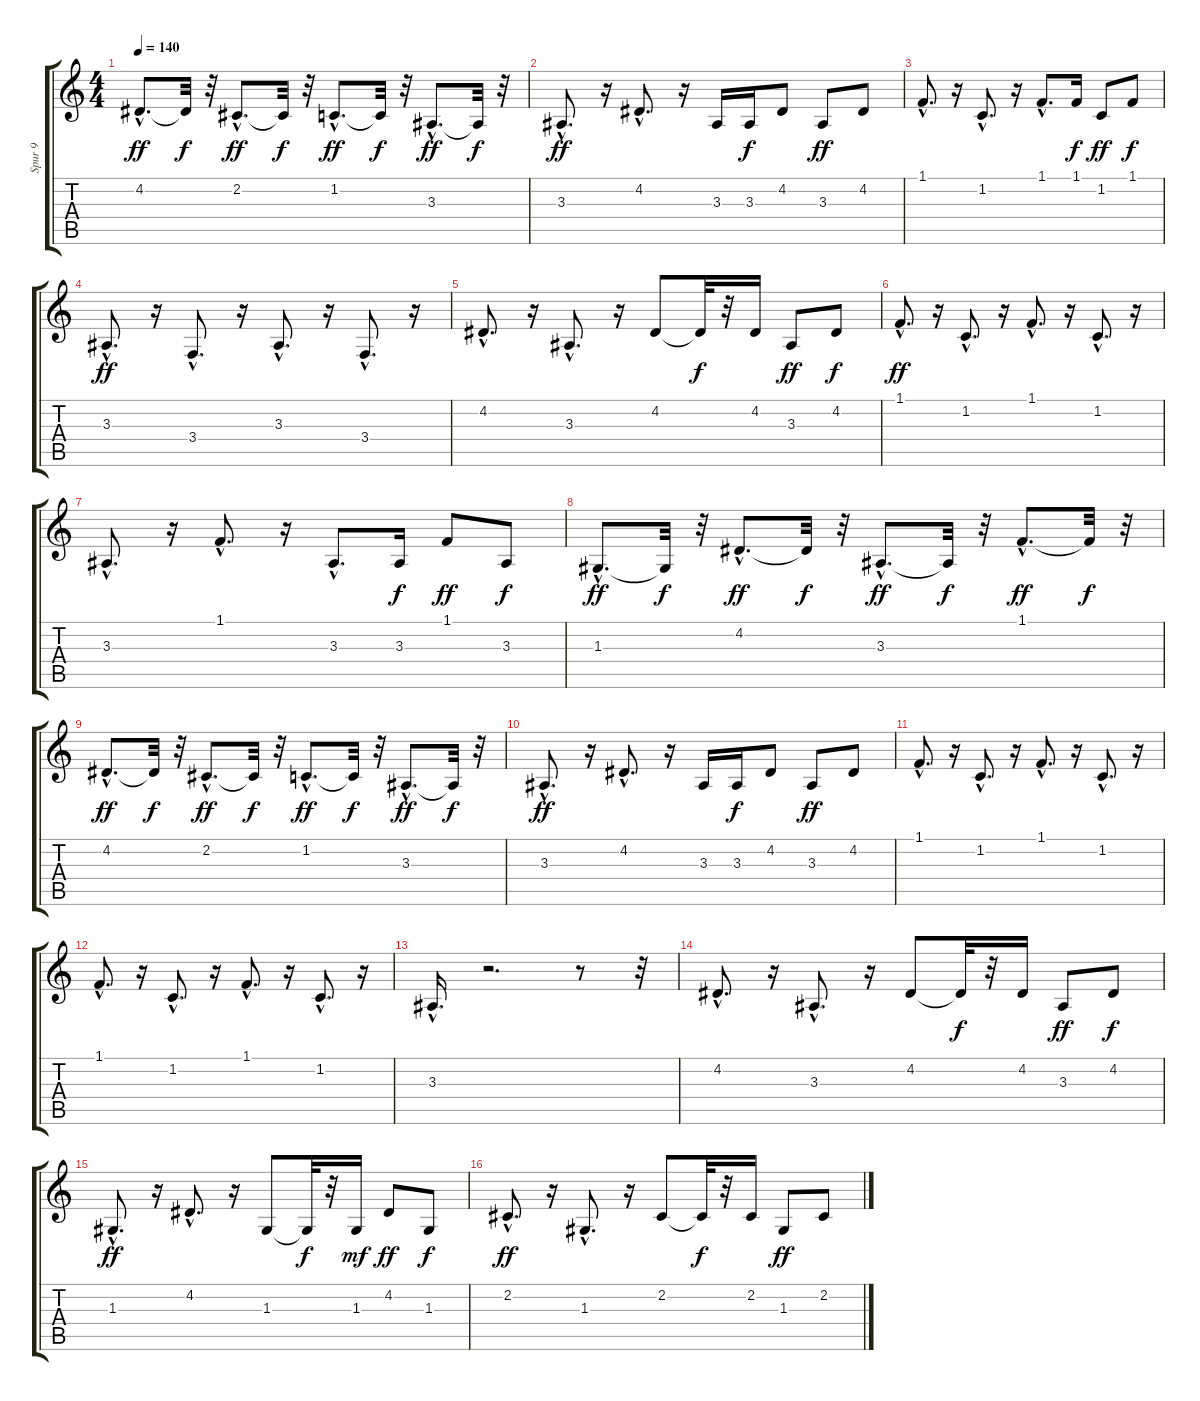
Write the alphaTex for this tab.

\track ("Spur 9" "Spur 9") {instrument celesta}
\staff {score tabs}
\tuning (E4 B3 G3 D3 A2 E2) {hide}
\ts (4 4)
\tempo 140
\clef g2
\ks c
4.2{hac}.8{d dy ff} 4.2{t}.32{dy f} r.32 2.2{hac}.8{d dy ff} 2.2{t}.32{dy f} r.32 1.2{hac}.8{d dy ff} 1.2{t}.32{dy f} r.32 3.3{hac}.8{d dy ff} 3.3{t}.32{dy f} r.32 |
3.3{hac}.8{d dy ff} r.16 4.2{hac}.8{d} r.16 3.3.16 3.3.16{dy f} 4.2.8 3.3.8{dy ff} 4.2.8 |
1.1{hac}.8{d} r.16 1.2{hac}.8{d} r.16 1.1{hac}.8{d} 1.1.16{dy f} 1.2.8{dy ff} 1.1.8{dy f} |
3.3{hac}.8{d dy ff} r.16 3.4{hac}.8{d} r.16 3.3{hac}.8{d} r.16 3.4{hac}.8{d} r.16 |
4.2{hac}.8{d} r.16 3.3{hac}.8{d} r.16 4.2.8 4.2{t}.32{dy f} r.32 4.2.16 3.3.8{dy ff} 4.2.8{dy f} |
1.1{hac}.8{d dy ff} r.16 1.2{hac}.8{d} r.16 1.1{hac}.8{d} r.16 1.2{hac}.8{d} r.16 |
3.3{hac}.8{d} r.16 1.1{hac}.8{d} r.16 3.3{hac}.8{d} 3.3.16{dy f} 1.1.8{dy ff} 3.3.8{dy f} |
1.3{hac}.8{d dy ff} 1.3{t}.32{dy f} r.32 4.2{hac}.8{d dy ff} 4.2{t}.32{dy f} r.32 3.3{hac}.8{d dy ff} 3.3{t}.32{dy f} r.32 1.1{hac}.8{d dy ff} 1.1{t}.32{dy f} r.32 |
4.2{hac}.8{d dy ff} 4.2{t}.32{dy f} r.32 2.2{hac}.8{d dy ff} 2.2{t}.32{dy f} r.32 1.2{hac}.8{d dy ff} 1.2{t}.32{dy f} r.32 3.3{hac}.8{d dy ff} 3.3{t}.32{dy f} r.32 |
3.3{hac}.8{d dy ff} r.16 4.2{hac}.8{d} r.16 3.3.16 3.3.16{dy f} 4.2.8 3.3.8{dy ff} 4.2.8 |
1.1{hac}.8{d} r.16 1.2{hac}.8{d} r.16 1.1{hac}.8{d} r.16 1.2{hac}.8{d} r.16 |
1.1{hac}.8{d} r.16 1.2{hac}.8{d} r.16 1.1{hac}.8{d} r.16 1.2{hac}.8{d} r.16 |
3.3{hac}.16{d} r.2{d} r.8 r.32 |
4.2{hac}.8{d} r.16 3.3{hac}.8{d} r.16 4.2.8 4.2{t}.32{dy f} r.32 4.2.16 3.3.8{dy ff} 4.2.8{dy f} |
1.3{hac}.8{d dy ff} r.16 4.2{hac}.8{d} r.16 1.3.8 1.3{t}.32{dy f} r.32 1.3.16{dy mf} 4.2.8{dy ff} 1.3.8{dy f} |
2.2{hac}.8{d dy ff} r.16 1.3{hac}.8{d} r.16 2.2.8 2.2{t}.32{dy f} r.32 2.2.16 1.3.8{dy ff} 2.2.8
